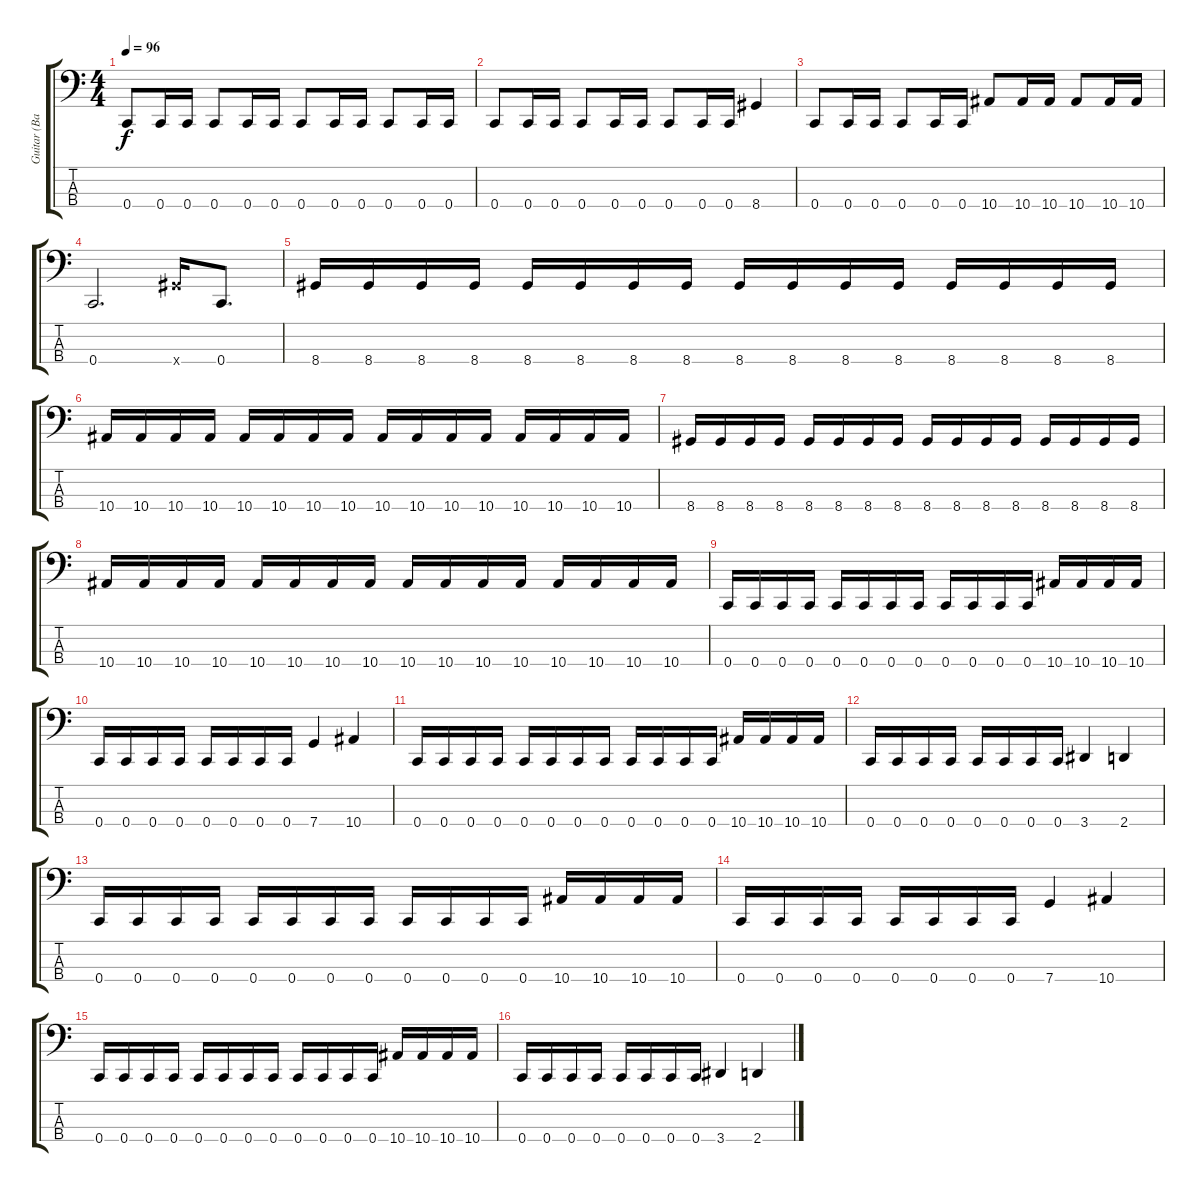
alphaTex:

\track ("Guitar (Bass)" "Guitar (Ba") {instrument electricbasspick}
\staff {score tabs}
\tuning (F2 C2 G1 C1) {hide}
\ts (4 4)
\tempo 96
\clef f4
\ks c
0.4.8{dy f} 0.4.16 0.4.16 0.4.8 0.4.16 0.4.16 0.4.8 0.4.16 0.4.16 0.4.8 0.4.16 0.4.16 |
0.4.8 0.4.16 0.4.16 0.4.8 0.4.16 0.4.16 0.4.8 0.4.16 0.4.16 8.4.4 |
0.4.8 0.4.16 0.4.16 0.4.8 0.4.16 0.4.16 10.4.8 10.4.16 10.4.16 10.4.8 10.4.16 10.4.16 |
0.4.2{d} 8.4{x}.16 0.4.8{d} |
8.4.16 8.4.16 8.4.16 8.4.16 8.4.16 8.4.16 8.4.16 8.4.16 8.4.16 8.4.16 8.4.16 8.4.16 8.4.16 8.4.16 8.4.16 8.4.16 |
10.4.16 10.4.16 10.4.16 10.4.16 10.4.16 10.4.16 10.4.16 10.4.16 10.4.16 10.4.16 10.4.16 10.4.16 10.4.16 10.4.16 10.4.16 10.4.16 |
8.4.16 8.4.16 8.4.16 8.4.16 8.4.16 8.4.16 8.4.16 8.4.16 8.4.16 8.4.16 8.4.16 8.4.16 8.4.16 8.4.16 8.4.16 8.4.16 |
10.4.16 10.4.16 10.4.16 10.4.16 10.4.16 10.4.16 10.4.16 10.4.16 10.4.16 10.4.16 10.4.16 10.4.16 10.4.16 10.4.16 10.4.16 10.4.16 |
0.4.16 0.4.16 0.4.16 0.4.16 0.4.16 0.4.16 0.4.16 0.4.16 0.4.16 0.4.16 0.4.16 0.4.16 10.4.16 10.4.16 10.4.16 10.4.16 |
0.4.16 0.4.16 0.4.16 0.4.16 0.4.16 0.4.16 0.4.16 0.4.16 7.4.4 10.4.4 |
0.4.16 0.4.16 0.4.16 0.4.16 0.4.16 0.4.16 0.4.16 0.4.16 0.4.16 0.4.16 0.4.16 0.4.16 10.4.16 10.4.16 10.4.16 10.4.16 |
0.4.16 0.4.16 0.4.16 0.4.16 0.4.16 0.4.16 0.4.16 0.4.16 3.4.4 2.4.4 |
0.4.16 0.4.16 0.4.16 0.4.16 0.4.16 0.4.16 0.4.16 0.4.16 0.4.16 0.4.16 0.4.16 0.4.16 10.4.16 10.4.16 10.4.16 10.4.16 |
0.4.16 0.4.16 0.4.16 0.4.16 0.4.16 0.4.16 0.4.16 0.4.16 7.4.4 10.4.4 |
0.4.16 0.4.16 0.4.16 0.4.16 0.4.16 0.4.16 0.4.16 0.4.16 0.4.16 0.4.16 0.4.16 0.4.16 10.4.16 10.4.16 10.4.16 10.4.16 |
0.4.16 0.4.16 0.4.16 0.4.16 0.4.16 0.4.16 0.4.16 0.4.16 3.4.4 2.4.4
